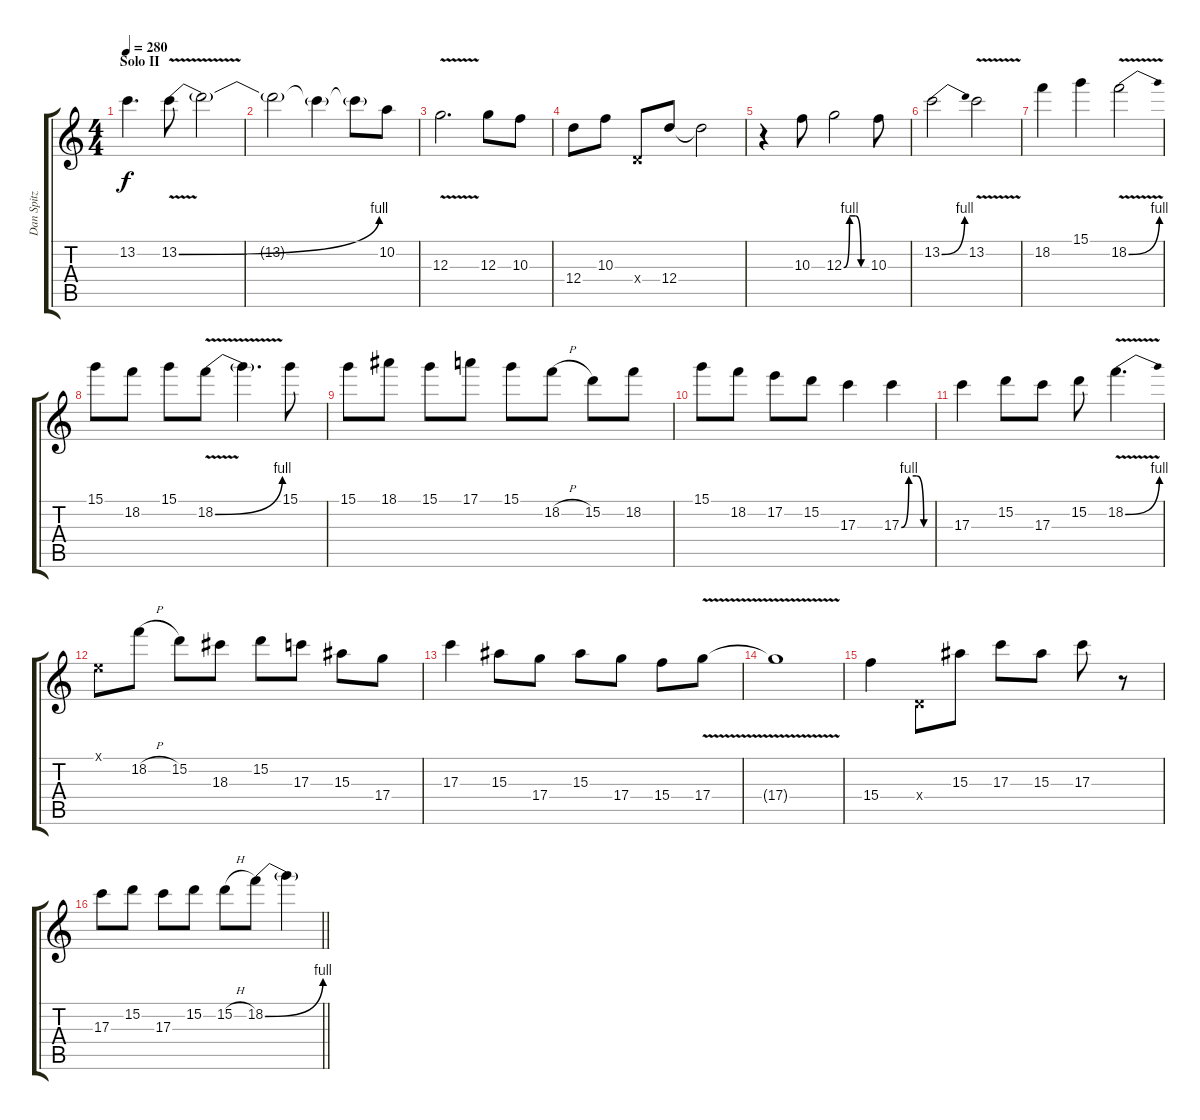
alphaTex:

\track ("Dan Spitz" "Dan Spitz") {instrument distortionguitar}
\staff {score tabs}
\tuning (E4 B3 G3 D3 A2 E2) {hide}
\ts (4 4)
\section ("" "Solo II")
\tempo 280
\clef g2
\ks c
13.2.4{d dy f} 13.2{be (bend 0 0 60 4) v}.8 13.2{t}.2 |
13.2{t}.2 13.2{t}.4 13.2{t}.8 10.2.8 |
12.3{v}.2{d} 12.3.8 10.3.8 |
12.4.8 10.3.8 0.4{x}.8 12.4.8 12.4{t}.2 |
r.4 10.3.8 12.3{be (custom 0 0 15 4 30 4 45 0 60 0)}.2 10.3.8 |
13.2{be (bend 0 0 60 4)}.2 13.2{v}.2 |
18.2.4 15.1.4 18.2{be (bend 0 0 60 4) v}.2 |
15.1.8 18.2.8 15.1.8 18.2{be (bend 0 0 60 4) v}.8 18.2{t}.4{d} 15.1.8 |
15.1.8 18.1.8 15.1.8 17.1.8 15.1.8 18.2{h}.8 15.2.8 18.2.8 |
15.1.8 18.2.8 17.2.8 15.2.8 17.3.4 17.3{be (custom 0 0 15 4 30 4 45 0 60 0)}.4 |
17.3.4 15.2.8 17.3.8 15.2.8 18.2{be (bend 0 0 60 4) v}.4{d} |
0.1{x}.8 18.2{h}.8 15.2.8 18.3.8 15.2.8 17.3.8 15.3.8 17.4.8 |
17.3.4 15.3.8 17.4.8 15.3.8 17.4.8 15.4.8 17.4{v}.8 |
17.4{t}.1 |
15.4.4 0.4{x}.8 15.3.8 17.3.8 15.3.8 17.3.8 r.8 |
\barLineRight lightlight
17.3.8 15.2.8 17.3.8 15.2.8 15.2{h}.8 18.2{be (bend 0 0 60 4)}.8 18.2{t}.4
